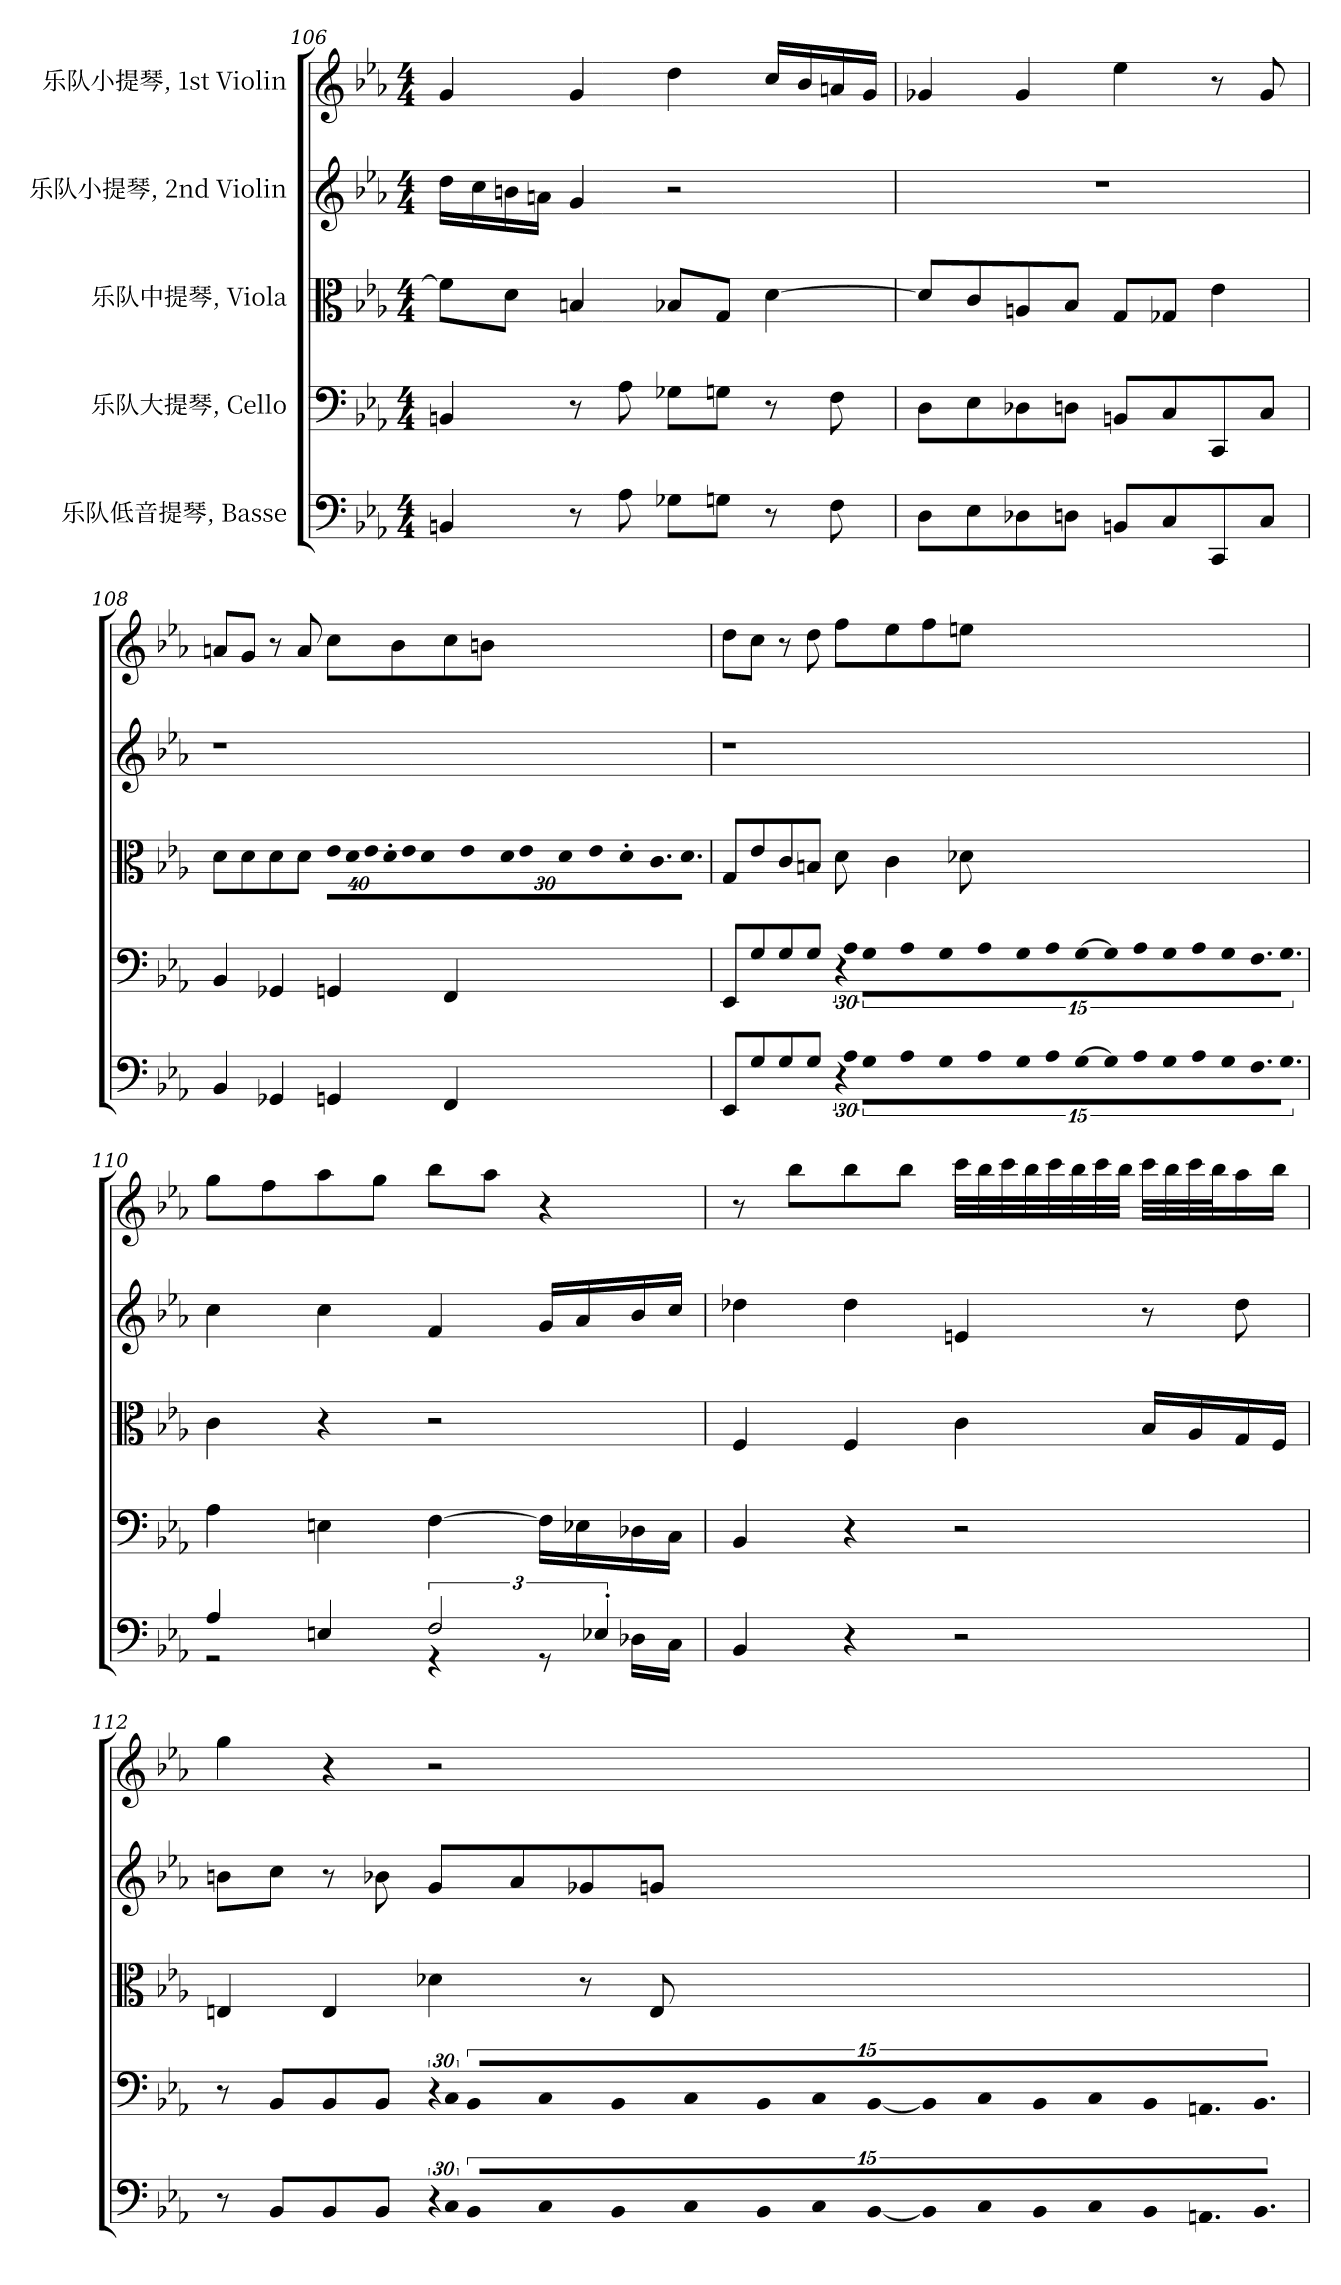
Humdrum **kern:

**kern	**kern	**kern	**kern	**kern
*part5	*part4	*part3	*part2	*part1
*staff5	*staff4	*staff3	*staff2	*staff1
*I"乐队低音提琴, Basse	*I"乐队大提琴, Cello	*I"乐队中提琴, Viola	*I"乐队小提琴, 2nd Violin	*I"乐队小提琴, 1st Violin
!!LO:LB:g=z
*clefF4	*clefF4	*clefC3	*clefG2	*clefG2
*ITrd7c12	*	*	*	*
*k[b-e-a-]	*k[b-e-a-]	*k[b-e-a-]	*k[b-e-a-]	*k[b-e-a-]
*M4/4	*M4/4	*M4/4	*M4/4	*M4/4
*MM106	*MM106	*MM106	*MM106	*MM106
=106	=106	=106	=106	=106
4BBBn/	4BBn/	8f\L]	16dd\LL	4g/
.	.	.	16cc\	.
.	.	8d\J	16bn\	.
.	.	.	16an\JJ	.
*	*	*	*	*MM114
8r	8r	4Bn/	4g/	4g/
8AA-\	8A-\	.	.	.
*	*	*	*	*MM108
8GG-X\L	8G-X\L	8B-X/L	2r	4dd\
8GGn\J	8Gn\J	8G/J	.	.
*	*	*	*	*MM114
8r	8r	[4d\	.	16cc/LL
.	.	.	.	16b-/
8FF\	8F\	.	.	16an/
.	.	.	.	16g/JJ
=107	=107	=107	=107	=107
*	*	*	*	*MM106
8DD\L	8D\L	8d/L]	1r	4g-X/
8EE-\	8E-\	8c/	.	.
*	*	*	*	*MM114
8DD-X\	8D-X\	8An/	.	4g-/
8DDn\J	8Dn\J	8B-/J	.	.
*	*	*	*	*MM108
8BBBn/L	8BBn/L	8G/L	.	4ee-\
8CC/	8C/	8G-X/J	.	.
*	*	*	*	*MM114
8CCC/	8CC/	4e-\	.	8r
8CC/J	8C/J	.	.	8g-/
!!LO:PB:g=z
=108	=108	=108	=108	=108
*	*	*	*	*MM106
4BBB-/	4BB-/	8d\L	1r	8an/L
.	.	8d\	.	8g/J
*	*	*	*	*MM114
4GGG-X/	4GG-X/	8d\	.	8r
.	.	8d\J	.	8a/
*	*	*Xbrackettup	*	*
*	*	*	*	*MM108
!	!	!LO:N:vis=32	!	!
4GGGn/	4GGn/	640%23e-\LLL	.	8cc\L
!	!	!LO:N:vis=32	!	!
.	.	640%23d\	.	.
!	!	!LO:N:vis=32	!	!
.	.	640%23e-\	.	.
!	!	!LO:N:vis=32	!	!
.	.	640%23d'\	.	.
.	.	.	.	8b-\
!	!	!LO:N:vis=256%9	!	!
.	.	960%17e-\K	.	.
!	!	!LO:N:vis=32	!	!
.	.	640%23d\	.	.
!	!	!LO:N:vis=32	!	!
.	.	640%23e-\	.	.
!	!	!LO:N:vis=256%9	!	!
.	.	960%17d\JJJk	.	.
*	*	*	*	*MM114
4FFF/	4FF/	.	.	8cc\
!	!	!LO:N:vis=32	!	!
.	.	640%23e-\LLL	.	.
!	!	!LO:N:vis=32	!	!
.	.	640%23d\	.	.
!	!	!LO:N:vis=32	!	!
.	.	640%23e-\	.	.
!	!	!LO:N:vis=32	!	!
.	.	640%23d'\	.	.
.	.	.	.	8bn\J
!	!	!LO:N:vis=32.	!	!
.	.	1920%103c\	.	.
!	!	!LO:N:vis=32.	!	!
.	.	1920%103d\JJJ	.	.
480ryy	480ryy	.	480ryy	480ryy
=109	=109	=109	=109	=109
*	*	*	*	*MM106
8EEE-/L	8EE-/L	8G/L	1r	8dd\L
8GG/	8G/	8e-/	.	8cc\J
*	*	*	*	*MM114
8GG/	8G/	8c/	.	8r
8GG/J	8G/J	8Bn/J	.	8dd\
*	*	*	*	*MM108
!LO:N:vis=64	!LO:N:vis=64	!	!	!
960%17r	960%17r	8d\	.	8ff\L
!LO:N:vis=256%9	!LO:N:vis=256%9	!	!	!
960%17AA-\	960%17A-\	.	.	.
1920ryy	1920ryy	.	.	.
!LO:N:vis=32	!LO:N:vis=32	!	!	!
640%23GG\LLL	640%23G\LLL	.	.	.
!LO:N:vis=32	!LO:N:vis=32	!	!	!
640%23AA-\	640%23A-\	.	.	.
!LO:N:vis=32	!LO:N:vis=32	!	!	!
640%23GG\	640%23G\	.	.	.
.	.	4c\	.	8ee-\
!LO:N:vis=256%9	!LO:N:vis=256%9	!	!	!
960%17AA-\K	960%17A-\K	.	.	.
!LO:N:vis=32	!LO:N:vis=32	!	!	!
640%23GG\	640%23G\	.	.	.
!LO:N:vis=32	!LO:N:vis=32	!	!	!
640%23AA-\	640%23A-\	.	.	.
!LO:N:vis=256%9	!LO:N:vis=256%9	!	!	!
[960%17GG\L	[960%17G\L	.	.	.
*	*	*	*	*MM114
.	.	.	.	8ff\
*Xbrackettup	*	*	*	*
!LO:N:vis=256%9	!	!	!	!
*	*Xbrackettup	*	*	*
!	!LO:N:vis=256%9	!	!	!
960%17GG\]	960%17G\]	.	.	.
!LO:N:vis=256%9	!LO:N:vis=256%9	!	!	!
960%17AA-\J	960%17A-\J	.	.	.
!LO:N:vis=32	!LO:N:vis=32	!	!	!
640%23GG\	640%23G\	.	.	.
!LO:N:vis=32	!LO:N:vis=32	!	!	!
640%23AA-\	640%23A-\	.	.	.
!LO:N:vis=32	!LO:N:vis=32	!	!	!
640%23GG\	640%23G\	.	.	.
.	.	8d-X\	.	8een\J
!LO:N:vis=32.	!LO:N:vis=32.	!	!	!
1920%103FF\	1920%103F\	.	.	.
!LO:N:vis=32.	!LO:N:vis=32.	!	!	!
1920%103GG\JJJ	1920%103G\JJJ	.	.	.
.	.	640ryy	640ryy	640ryy
!!LO:LB:g=z
=110	=110	=110	=110	=110
*	*	*	*	*MM106
*^	*	*	*	*
4AA-/	2r	4A-\	4c\	4cc\	8gg\L
.	.	.	.	.	8ff\
*	*	*	*	*	*MM114
4EEn/	.	4En\	4r	4cc\	8aa-\
.	.	.	.	.	8gg\J
*brackettup	*	*	*	*	*
*	*	*	*	*	*MM108
3FF/	4r	[4F\	2r	4f/	8bb-\L
.	.	.	.	.	8aa-\J
*	*	*	*	*	*MM114
.	8r	16F\LL]	.	16g/LL	4r
.	.	16E-X\	.	16a-/	.
6EE-X'/	.	.	.	.	.
.	16DD-X\LL	16D-X\	.	16b-/	.
.	16CC\JJ	16C\JJ	.	16cc/JJ	.
*v	*v	*	*	*	*
=111	=111	=111	=111	=111
*	*	*	*	*MM106
4BBB-/	4BB-/	4F/	4dd-X\	8r
.	.	.	.	8bb-\L
*	*	*	*	*MM114
4r	4r	4F/	4dd-\	8bb-\
.	.	.	.	8bb-\J
*	*	*	*	*MM108
2r	2r	4c\	4en/	32ccc\LLL
.	.	.	.	32bb-\
.	.	.	.	32ccc\
.	.	.	.	32bb-\
.	.	.	.	32ccc\
.	.	.	.	32bb-\
.	.	.	.	32ccc\
.	.	.	.	32bb-\JJJ
*	*	*	*	*MM114
.	.	16B-/LL	8r	32ccc\LLL
.	.	.	.	32bb-\
.	.	16A-/	.	32ccc\
.	.	.	.	32bb-\J
.	.	16G/	8dd-\	16aa-\
.	.	16F/JJ	.	16bb-\JJ
!!LO:PB:g=z
=112	=112	=112	=112	=112
*	*	*	*	*MM106
8r	8r	4En/	8bn\L	4gg\
8BBB-/L	8BB-/L	.	8cc\J	.
*	*	*	*	*MM114
8BBB-/	8BB-/	4E/	8r	4r
8BBB-/J	8BB-/J	.	8b-X\	.
!LO:N:vis=64	!	!	!	!
*	*brackettup	*	*	*
*	*	*	*	*MM108
!	!LO:N:vis=64	!	!	!
960%17r	960%17r	4d-X\	8g/L	2r
!LO:N:vis=256%9	!LO:N:vis=256%9	!	!	!
960%17CC/	960%17C/	.	.	.
1920ryy	1920ryy	.	.	.
!LO:N:vis=32	!LO:N:vis=32	!	!	!
640%23BBB-/LLL	640%23BB-/LLL	.	.	.
!LO:N:vis=32	!LO:N:vis=32	!	!	!
640%23CC/	640%23C/	.	.	.
!LO:N:vis=32	!LO:N:vis=32	!	!	!
640%23BBB-/	640%23BB-/	.	.	.
.	.	.	8a-/	.
!LO:N:vis=256%9	!LO:N:vis=256%9	!	!	!
960%17CC/K	960%17C/K	.	.	.
!LO:N:vis=32	!LO:N:vis=32	!	!	!
640%23BBB-/	640%23BB-/	.	.	.
!LO:N:vis=32	!LO:N:vis=32	!	!	!
640%23CC/	640%23C/	.	.	.
!LO:N:vis=256%9	!LO:N:vis=256%9	!	!	!
[960%17BBB-/L	[960%17BB-/L	.	.	.
.	.	8r	8g-X/	.
*Xbrackettup	*	*	*	*
!LO:N:vis=256%9	!	!	!	!
*	*Xbrackettup	*	*	*
!	!LO:N:vis=256%9	!	!	!
960%17BBB-/]	960%17BB-/]	.	.	.
!LO:N:vis=256%9	!LO:N:vis=256%9	!	!	!
960%17CC/J	960%17C/J	.	.	.
!LO:N:vis=32	!LO:N:vis=32	!	!	!
640%23BBB-/	640%23BB-/	.	.	.
!LO:N:vis=32	!LO:N:vis=32	!	!	!
640%23CC/	640%23C/	.	.	.
!LO:N:vis=32	!LO:N:vis=32	!	!	!
640%23BBB-/	640%23BB-/	.	.	.
.	.	8E/	8gn/J	.
!LO:N:vis=32.	!LO:N:vis=32.	!	!	!
1920%103AAAn/	1920%103AAn/	.	.	.
!LO:N:vis=32.	!LO:N:vis=32.	!	!	!
1920%103BBB-/JJJ	1920%103BB-/JJJ	.	.	.
.	.	640ryy	640ryy	640ryy
=	=	=	=	=
*-	*-	*-	*-	*-
